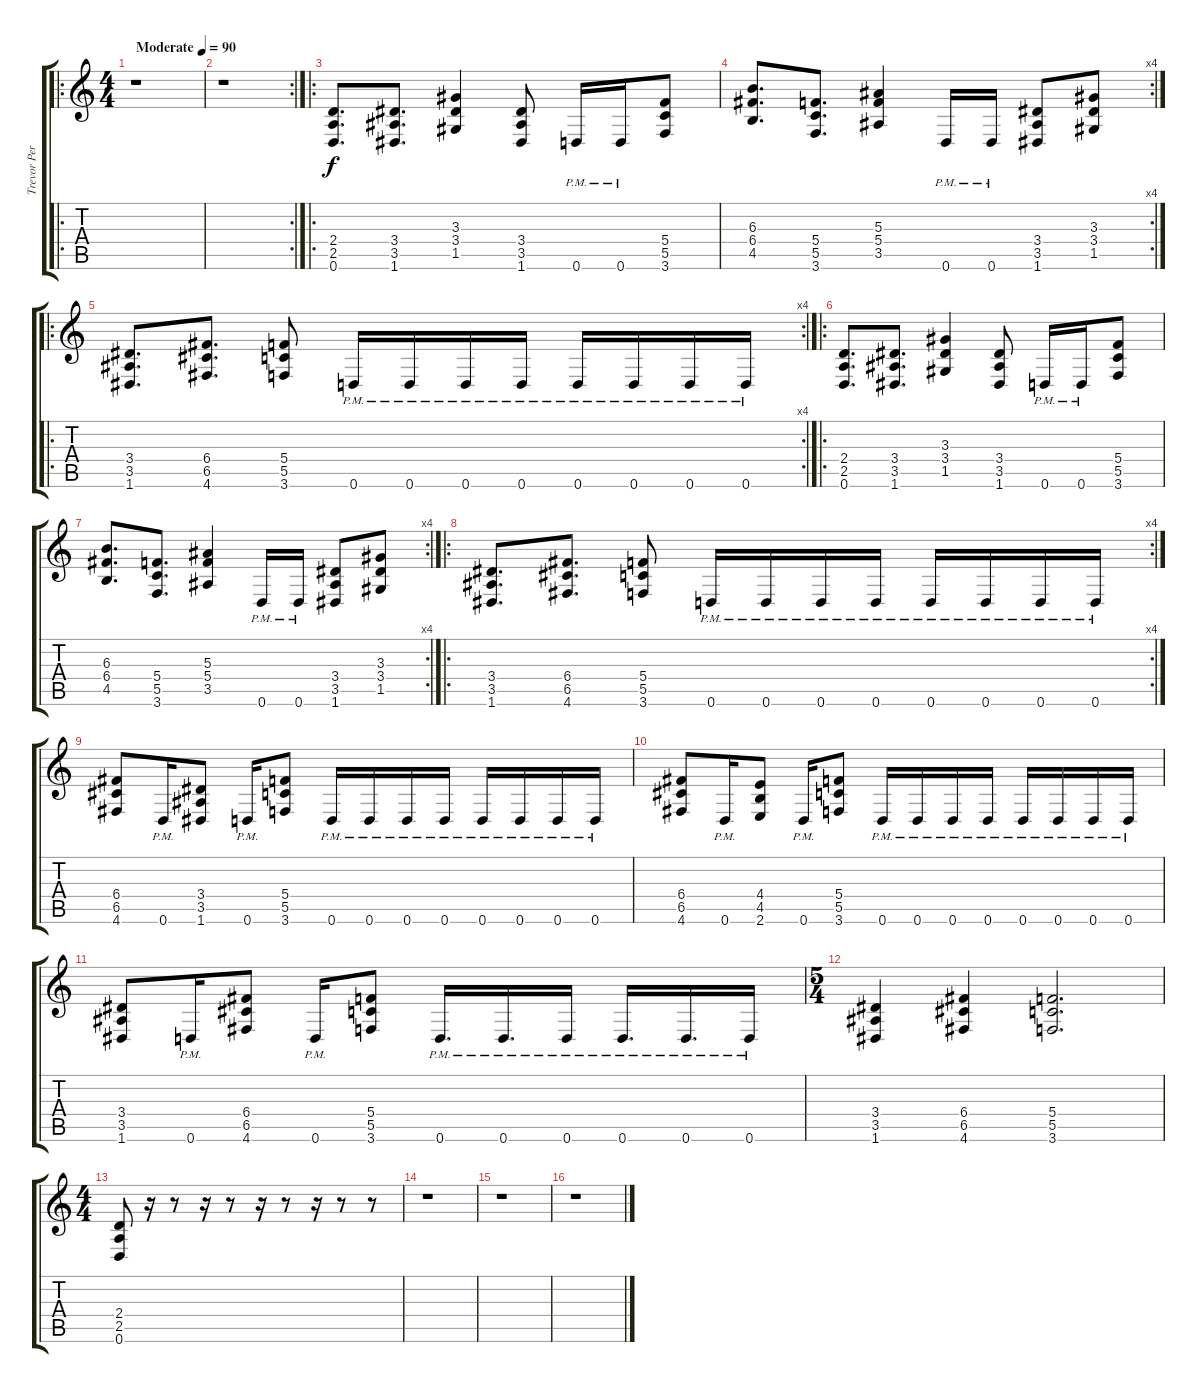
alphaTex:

\track ("Trevor Peres" "Trevor Per") {instrument distortionguitar}
\staff {score tabs}
\tuning (D4 A3 F3 C3 G2 D2) {hide}
\ro
\ts (4 4)
\tempo (90 "Moderate")
\clef g2
\ks c
r.1{dy f instrument distortionguitar} |
\rc 2
r.1 |
\ro
(2.4 2.5 0.6).8{d} (3.4 3.5 1.6).8{d} (3.3 3.4 1.5).4 (3.4 3.5 1.6).8 0.6{pm}.16 0.6{pm}.16 (5.4 5.5 3.6).8 |
\rc 4
(6.3 6.4 4.5).8{d} (5.4 5.5 3.6).8{d} (5.3 5.4 3.5).4 0.6{pm}.16 0.6{pm}.16 (3.4 3.5 1.6).8 (3.3 3.4 1.5).8 |
\ro
\rc 4
(3.4 3.5 1.6).8{d} (6.4 6.5 4.6).8{d} (5.4 5.5 3.6).8 0.6{pm}.16 0.6{pm}.16 0.6{pm}.16 0.6{pm}.16 0.6{pm}.16 0.6{pm}.16 0.6{pm}.16 0.6{pm}.16 |
\ro
(2.4 2.5 0.6).8{d} (3.4 3.5 1.6).8{d} (3.3 3.4 1.5).4 (3.4 3.5 1.6).8 0.6{pm}.16 0.6{pm}.16 (5.4 5.5 3.6).8 |
\rc 4
(6.3 6.4 4.5).8{d} (5.4 5.5 3.6).8{d} (5.3 5.4 3.5).4 0.6{pm}.16 0.6{pm}.16 (3.4 3.5 1.6).8 (3.3 3.4 1.5).8 |
\ro
\rc 4
(3.4 3.5 1.6).8{d} (6.4 6.5 4.6).8{d} (5.4 5.5 3.6).8 0.6{pm}.16 0.6{pm}.16 0.6{pm}.16 0.6{pm}.16 0.6{pm}.16 0.6{pm}.16 0.6{pm}.16 0.6{pm}.16 |
(6.4 6.5 4.6).8 0.6{pm}.16 (3.4 3.5 1.6).8 0.6{pm}.16 (5.4 5.5 3.6).8 0.6{pm}.16 0.6{pm}.16 0.6{pm}.16 0.6{pm}.16 0.6{pm}.16 0.6{pm}.16 0.6{pm}.16 0.6{pm}.16 |
(6.4 6.5 4.6).8 0.6{pm}.16 (4.4 4.5 2.6).8 0.6{pm}.16 (5.4 5.5 3.6).8 0.6{pm}.16 0.6{pm}.16 0.6{pm}.16 0.6{pm}.16 0.6{pm}.16 0.6{pm}.16 0.6{pm}.16 0.6{pm}.16 |
(3.4 3.5 1.6).8 0.6{pm}.16 (6.4 6.5 4.6).8 0.6{pm}.16 (5.4 5.5 3.6).8 0.6{pm}.16{d} 0.6{pm}.16{d} 0.6{pm}.16 0.6{pm}.16{d} 0.6{pm}.16{d} 0.6{pm}.16 |
\ts (5 4)
(3.4 3.5 1.6).4 (6.4 6.5 4.6).4 (5.4 5.5 3.6).2{d} |
\ts (4 4)
(2.4 2.5 0.6).8 r.16 r.8 r.16 r.8 r.16 r.8 r.16 r.8 r.8 |
r.1 |
r.1 |
r.1
